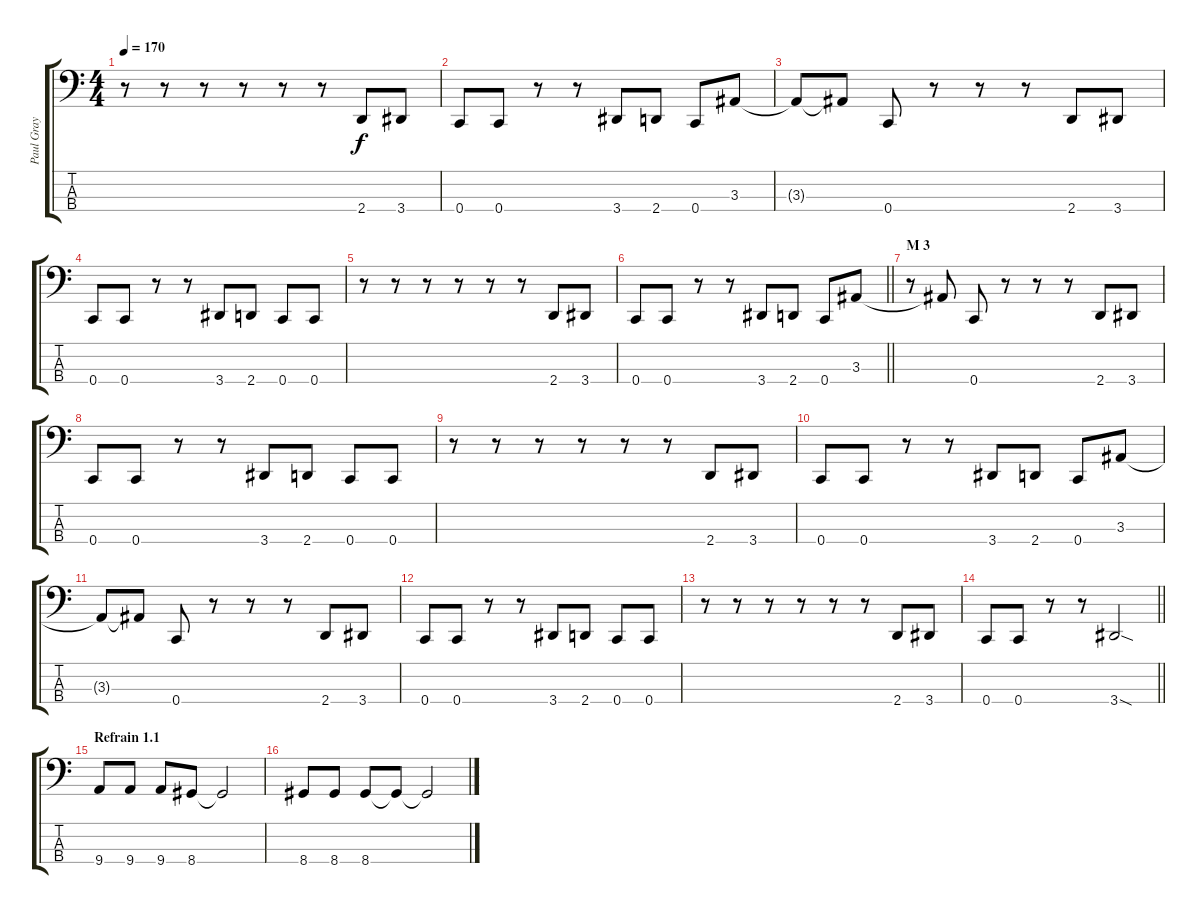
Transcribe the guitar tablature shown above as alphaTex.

\track ("Paul Gray" "Paul Gray") {instrument electricbasspick}
\staff {score tabs}
\tuning (F2 C2 G1 C1) {hide}
\ts (4 4)
\tempo 170
\clef f4
\ks c
r.8{dy f} r.8 r.8 r.8 r.8 r.8 2.4.8 3.4.8 |
0.4.8 0.4.8 r.8 r.8 3.4.8 2.4.8 0.4.8 3.3.8 |
3.3{t}.8 3.3{t}.8 0.4.8 r.8 r.8 r.8 2.4.8 3.4.8 |
0.4.8 0.4.8 r.8 r.8 3.4.8 2.4.8 0.4.8 0.4.8 |
r.8 r.8 r.8 r.8 r.8 r.8 2.4.8 3.4.8 |
\barLineRight lightlight
0.4.8 0.4.8 r.8 r.8 3.4.8 2.4.8 0.4.8 3.3.8 |
\section ("" "M 3")
r.8 3.3{t}.8 0.4.8 r.8 r.8 r.8 2.4.8 3.4.8 |
0.4.8 0.4.8 r.8 r.8 3.4.8 2.4.8 0.4.8 0.4.8 |
r.8 r.8 r.8 r.8 r.8 r.8 2.4.8 3.4.8 |
0.4.8 0.4.8 r.8 r.8 3.4.8 2.4.8 0.4.8 3.3.8 |
3.3{t}.8 3.3{t}.8 0.4.8 r.8 r.8 r.8 2.4.8 3.4.8 |
0.4.8 0.4.8 r.8 r.8 3.4.8 2.4.8 0.4.8 0.4.8 |
r.8 r.8 r.8 r.8 r.8 r.8 2.4.8 3.4.8 |
\barLineRight lightlight
0.4.8 0.4.8 r.8 r.8 3.4{sod}.2 |
\section ("" "Refrain 1.1")
9.4.8 9.4.8 9.4.8 8.4.8 8.4{t}.2 |
8.4.8 8.4.8 8.4.8 8.4{t}.8 8.4{t}.2
